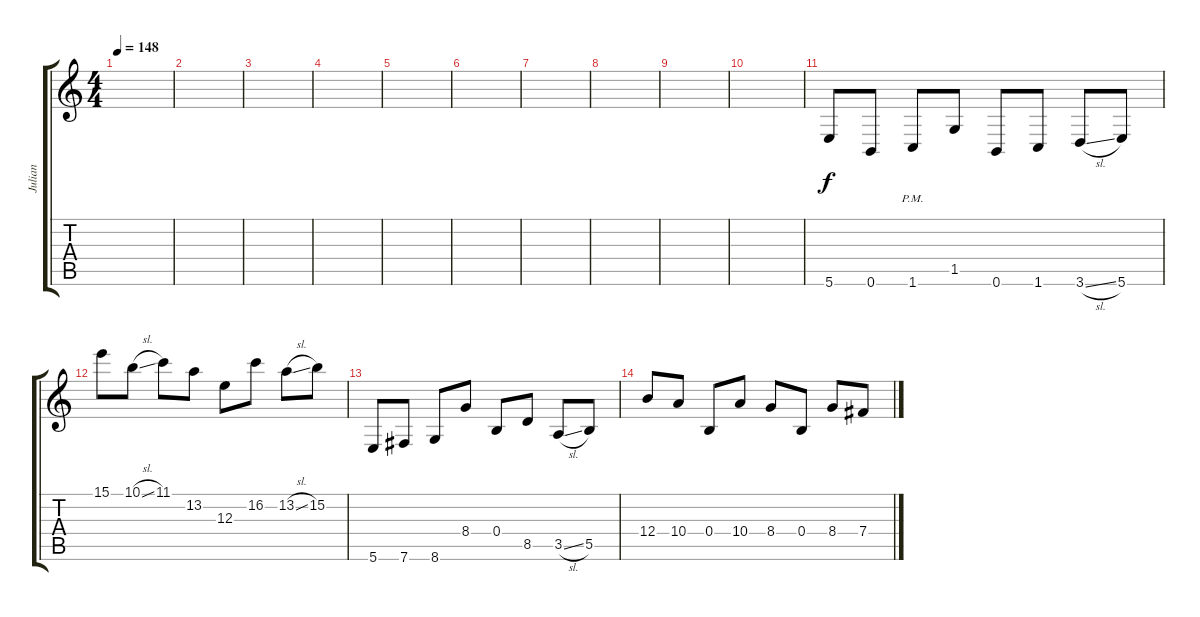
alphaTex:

\track ("Julian" "Julian") {instrument overdrivenguitar}
\staff {score tabs}
\tuning (Db4 Ab3 E3 B2 Gb2 B1) {hide}
\ts (4 4)
\tempo 148
\clef g2
\ks c
|
|
|
|
|
|
|
|
|
|
5.6.8 0.6.8 1.6{pm}.8 1.5.8 0.6.8 1.6.8 3.6{sl}.8 5.6.8 |
15.1.8 10.1{sl}.8 11.1.8 13.2.8 12.3.8 16.2.8 13.2{sl}.8 15.2.8 |
5.6.8 7.6.8 8.6.8 8.4.8 0.4.8 8.5.8 3.5{sl}.8 5.5.8 |
12.4.8 10.4.8 0.4.8 10.4.8 8.4.8 0.4.8 8.4.8 7.4.8
